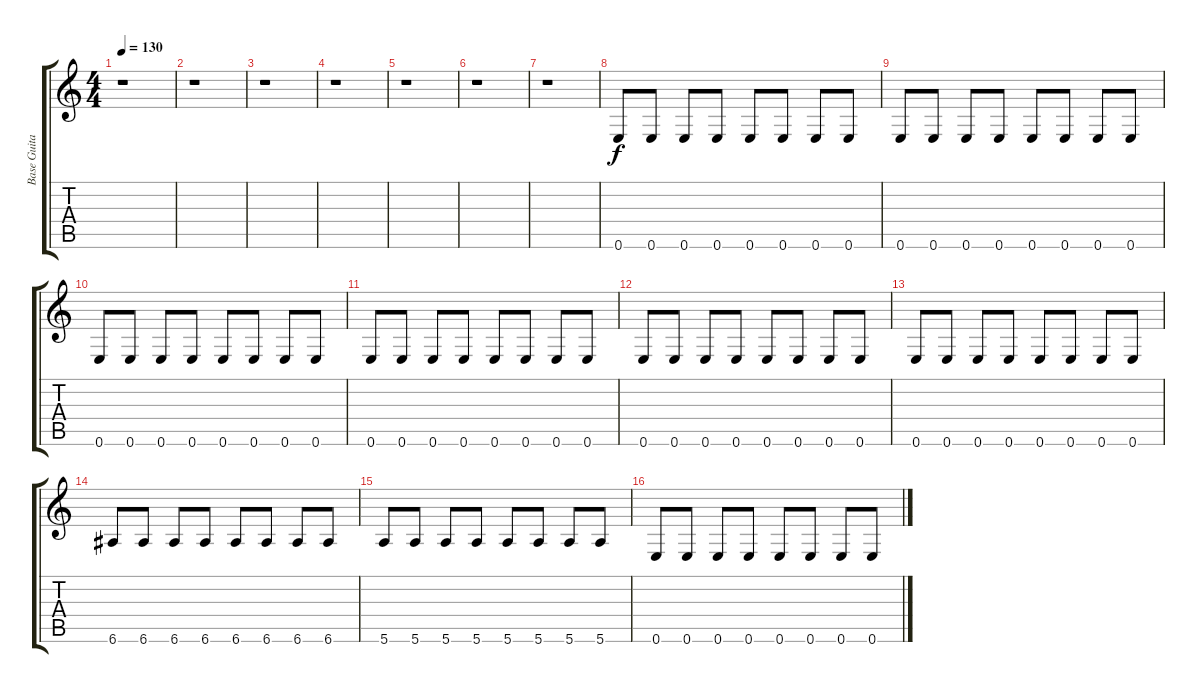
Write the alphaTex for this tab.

\track ("Base Guitar" "Base Guita") {instrument distortionguitar}
\staff {score tabs}
\tuning (E4 B3 G3 D3 A2 E2) {hide}
\ts (4 4)
\tempo 130
\clef g2
\ks c
r.1{dy f} |
r.1 |
r.1 |
r.1 |
r.1 |
r.1 |
r.1 |
0.6.8 0.6.8 0.6.8 0.6.8 0.6.8 0.6.8 0.6.8 0.6.8 |
0.6.8 0.6.8 0.6.8 0.6.8 0.6.8 0.6.8 0.6.8 0.6.8 |
0.6.8 0.6.8 0.6.8 0.6.8 0.6.8 0.6.8 0.6.8 0.6.8 |
0.6.8 0.6.8 0.6.8 0.6.8 0.6.8 0.6.8 0.6.8 0.6.8 |
0.6.8 0.6.8 0.6.8 0.6.8 0.6.8 0.6.8 0.6.8 0.6.8 |
0.6.8 0.6.8 0.6.8 0.6.8 0.6.8 0.6.8 0.6.8 0.6.8 |
6.6.8 6.6.8 6.6.8 6.6.8 6.6.8 6.6.8 6.6.8 6.6.8 |
5.6.8 5.6.8 5.6.8 5.6.8 5.6.8 5.6.8 5.6.8 5.6.8 |
0.6.8 0.6.8 0.6.8 0.6.8 0.6.8 0.6.8 0.6.8 0.6.8
